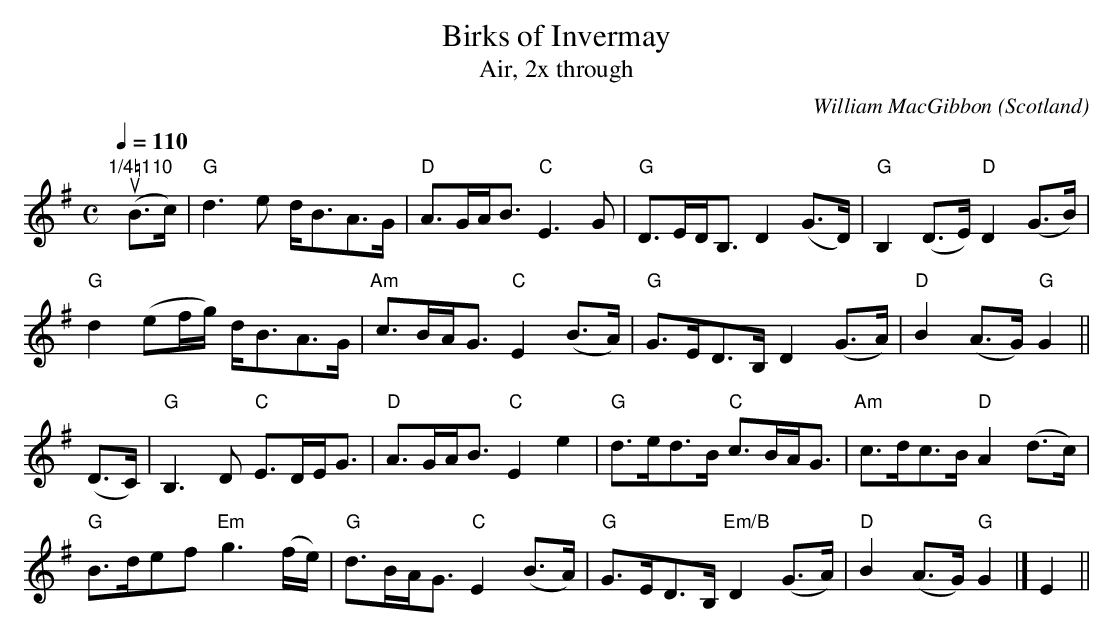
X:1
T:Birks of Invermay
T:Air, 2x through
C:William MacGibbon
O:Scotland
M:C
Q:1/4=110
K:G
"1/4=110"y(uB>c)|"G"d3e d<BA>G|"D"A>GA<B "C"E3G|"G"D>ED<B, D2 (G>D)|"G"B,2 (D>E) "D"D2 (G>B)|
"G"d2 (ef/g/) d<BA>G|"Am"c>BA<G "C"E2 (B>A)|"G"G>ED>B, D2 (G>A)|"D"B2 (A>G) "G"G2||
(D>C)|"G"B,3 D "C"E>DE<G|"D"A>GA<B "C"E2 e2|"G"d>ed>B "C"c>BA<G|"Am"c>dc>B "D"A2 (d>c)|
"G"B>def "Em"g3 (f/e/)|"G"d>BA<G "C"E2 (B>A)|"G"G>ED>B, "Em/B"D2 (G>A)|"D"B2 (A>G) "G"G2|]E2||
